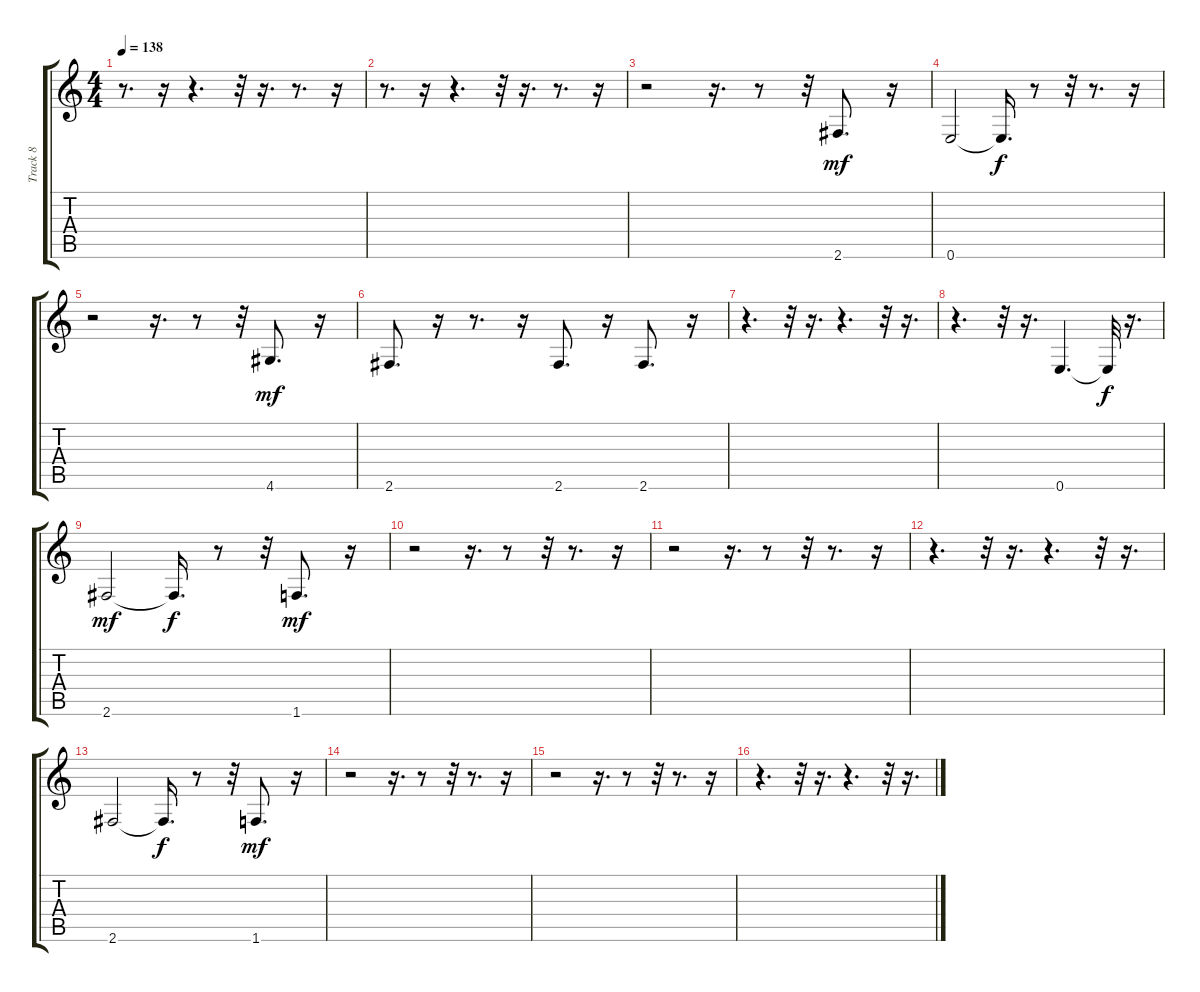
\track ("Track 8" "Track 8") {instrument electricbassfinger}
\staff {score tabs}
\tuning (E4 B3 G3 D3 A2 E2) {hide}
\ts (4 4)
\tempo 138
\clef g2
\ks c
r.8{d dy f} r.16 r.4{d} r.32 r.16{d} r.8{d} r.16 |
r.8{d} r.16 r.4{d} r.32 r.16{d} r.8{d} r.16 |
r.2 r.16{d} r.8 r.32 2.6.8{d dy mf} r.16 |
0.6.2 0.6{t}.16{d dy f} r.8 r.32 r.8{d} r.16 |
r.2 r.16{d} r.8 r.32 4.6.8{d dy mf} r.16 |
2.6.8{d} r.16 r.8{d} r.16 2.6.8{d} r.16 2.6.8{d} r.16 |
r.4{d} r.32 r.16{d} r.4{d} r.32 r.16{d} |
r.4{d} r.32 r.16{d} 0.6.4{d} 0.6{t}.32{dy f} r.16{d} |
2.6.2{dy mf} 2.6{t}.16{d dy f} r.8 r.32 1.6.8{d dy mf} r.16 |
r.2 r.16{d} r.8 r.32 r.8{d} r.16 |
r.2 r.16{d} r.8 r.32 r.8{d} r.16 |
r.4{d} r.32 r.16{d} r.4{d} r.32 r.16{d} |
2.6.2 2.6{t}.16{d dy f} r.8 r.32 1.6.8{d dy mf} r.16 |
r.2 r.16{d} r.8 r.32 r.8{d} r.16 |
r.2 r.16{d} r.8 r.32 r.8{d} r.16 |
r.4{d} r.32 r.16{d} r.4{d} r.32 r.16{d}
